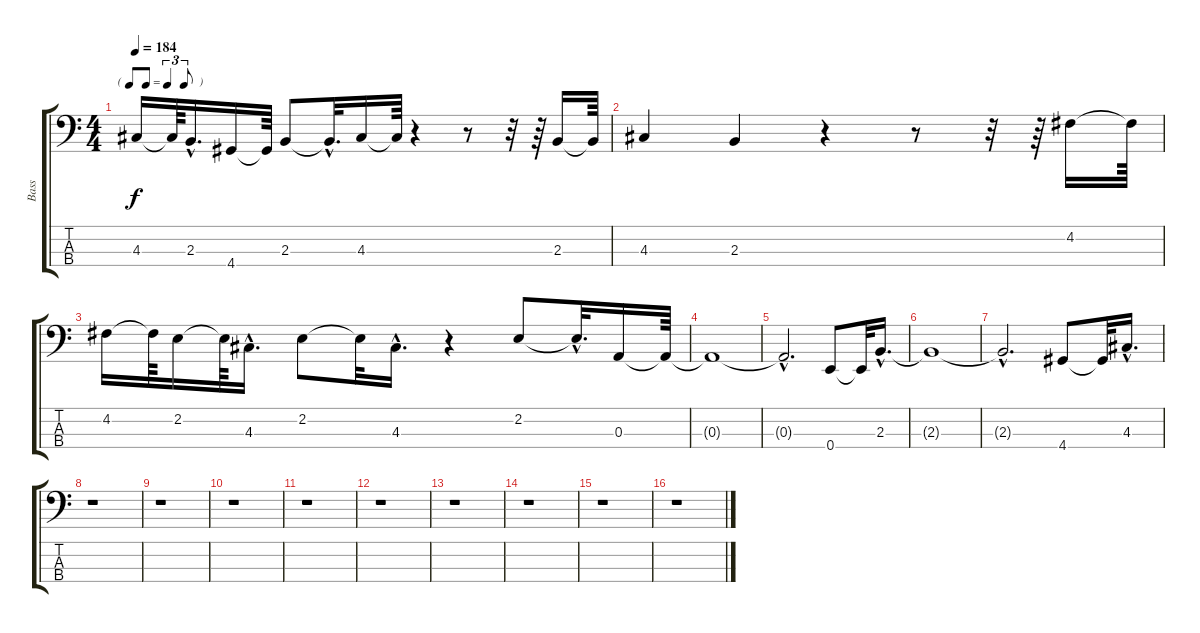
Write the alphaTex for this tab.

\track ("Bass" "Bass") {instrument electricbasspick}
\staff {score tabs}
\tuning (G2 D2 A1 E1) {hide}
\ts (4 4)
\tf triplet8th
\tempo 184
\clef f4
\ks c
4.3.16{dy f} 4.3{t}.64 2.3{hac}.16{d} 4.4.16 4.4{t}.64 2.3.8 2.3{hac t}.32{d} 4.3.16 4.3{t}.64 r.4 r.8 r.32 r.64 2.3.16 2.3{t}.64 |
4.3.4 2.3.4 r.4 r.8 r.32 r.64 4.2.16 4.2{t}.64 |
4.2.16 4.2{t}.64 2.2.16 2.2{t}.64 4.3{hac}.16{d} 2.2.8 2.2{t}.32 4.3{hac}.16{d} r.4 2.2.8 2.2{hac t}.32{d} 0.3.16 0.3{t}.64 |
0.3{t}.1 |
0.3{hac t}.2{d} 0.4.8 0.4{t}.32 2.3{hac}.16{d} |
2.3{t}.1 |
2.3{hac t}.2{d} 4.4.8 4.4{t}.32 4.3{hac}.16{d} |
r.1 |
r.1 |
r.1 |
r.1 |
r.1 |
r.1 |
r.1 |
r.1 |
r.1
